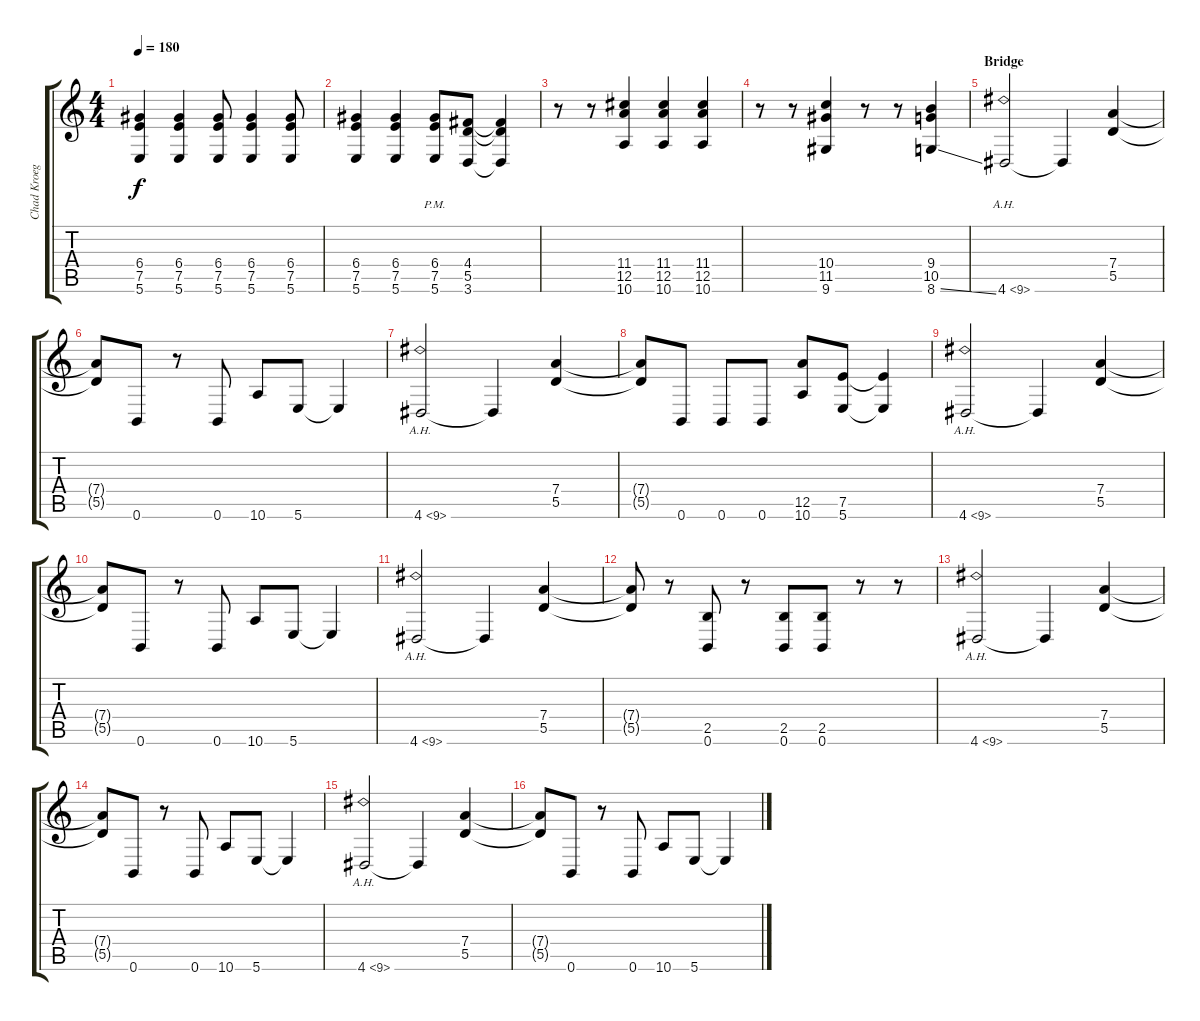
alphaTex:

\track ("Chad Kroeger(guitar)" "Chad Kroeg") {instrument distortionguitar}
\staff {score tabs}
\tuning (E4 B3 G3 D3 A2 B1) {hide}
\ts (4 4)
\tempo 180
\clef g2
\ks c
(6.4 7.5 5.6).4{dy f} (6.4 7.5 5.6).4 (6.4 7.5 5.6).8 (6.4 7.5 5.6).4 (6.4 7.5 5.6).8 |
(6.4 7.5 5.6).4 (6.4 7.5 5.6).4 (6.4{pm} 7.5{pm} 5.6{pm}).8 (4.4 5.5 3.6).8 (4.4{t} 5.5{t} 3.6{t}).4 |
r.8 r.8 (11.4 12.5 10.6).4 (11.4 12.5 10.6).4 (11.4 12.5 10.6).4 |
r.8 r.8 (10.4 11.5 9.6).4 r.8 r.8 (9.4 10.5 8.6{ss}).4 |
\section ("" "Bridge")
4.6{ah 5}.2 4.6{t}.4 (7.4 5.5).4 |
(7.4{t} 5.5{t}).8 0.6.8 r.8 0.6.8 10.6.8 5.6.8 5.6{t}.4 |
4.6{ah 5}.2 4.6{t}.4 (7.4 5.5).4 |
(7.4{t} 5.5{t}).8 0.6.8 0.6.8 0.6.8 (12.5 10.6).8 (7.5 5.6).8 (7.5{t} 5.6{t}).4 |
4.6{ah 5}.2 4.6{t}.4 (7.4 5.5).4 |
(7.4{t} 5.5{t}).8 0.6.8 r.8 0.6.8 10.6.8 5.6.8 5.6{t}.4 |
4.6{ah 5}.2 4.6{t}.4 (7.4 5.5).4 |
(7.4{t} 5.5{t}).8 r.8 (2.5 0.6).8 r.8 (2.5 0.6).8 (2.5 0.6).8 r.8 r.8 |
4.6{ah 5}.2 4.6{t}.4 (7.4 5.5).4 |
(7.4{t} 5.5{t}).8 0.6.8 r.8 0.6.8 10.6.8 5.6.8 5.6{t}.4 |
4.6{ah 5}.2 4.6{t}.4 (7.4 5.5).4 |
(7.4{t} 5.5{t}).8 0.6.8 r.8 0.6.8 10.6.8 5.6.8 5.6{t}.4
